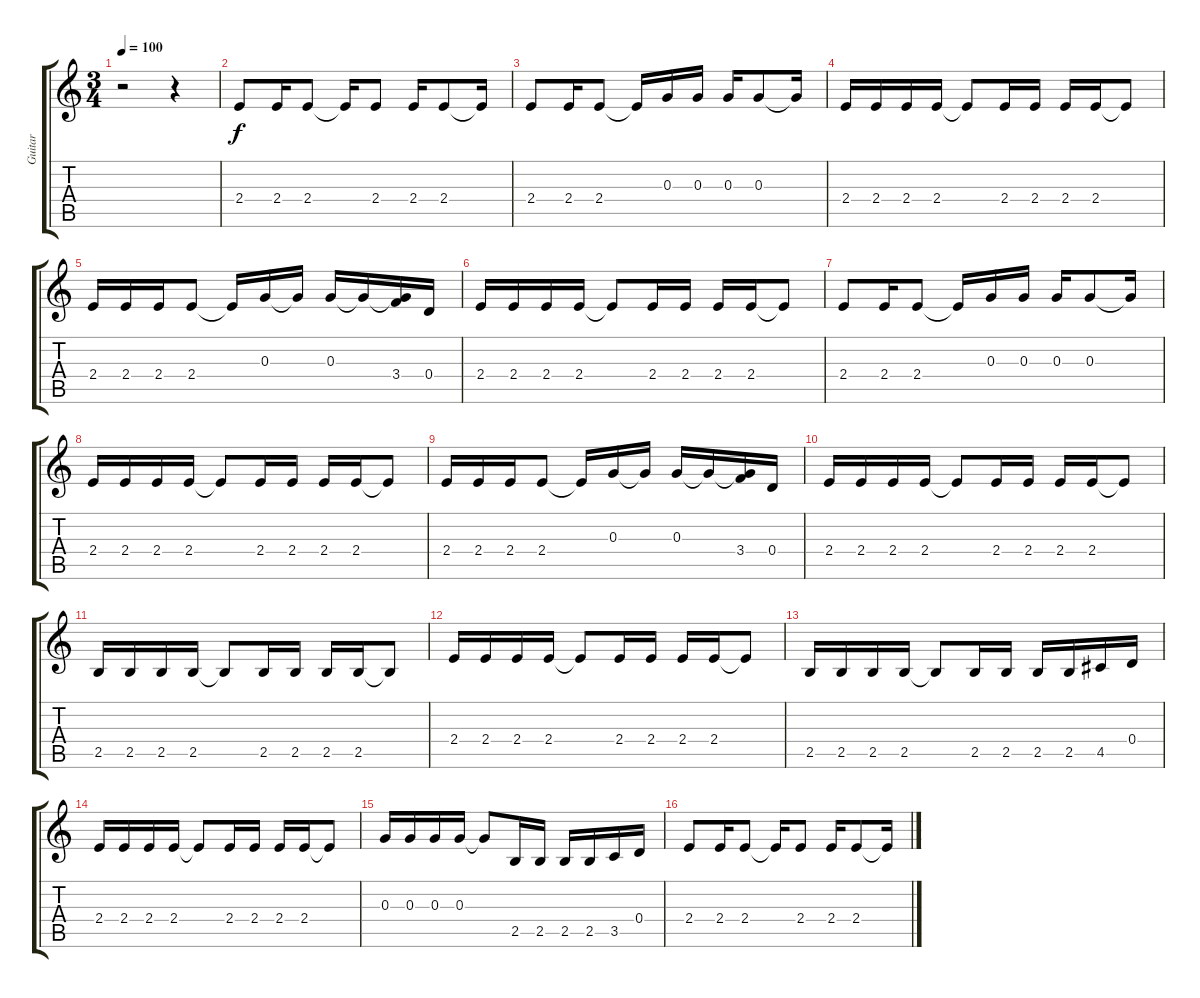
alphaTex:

\track ("Guitar" "Guitar") {instrument acousticguitarsteel}
\staff {score tabs}
\tuning (E4 B3 G3 D3 A2 E2) {hide}
\ts (3 4)
\tempo 100
\clef g2
\ks c
r.2{dy f instrument acousticguitarsteel} r.4 |
2.4.8 2.4.16 2.4.8 2.4{t}.16 2.4.8 2.4.16 2.4.8 2.4{t}.16 |
2.4.8 2.4.16 2.4.8 2.4{t}.16 0.3.16 0.3.16 0.3.16 0.3.8 0.3{t}.16 |
2.4.16 2.4.16 2.4.16 2.4.16 2.4{t}.8 2.4.16 2.4.16 2.4.16 2.4.16 2.4{t}.8 |
2.4.16 2.4.16 2.4.16 2.4.8 2.4{t}.16 0.3.16 0.3{t}.16 0.3.16 0.3{t}.16 (0.3{t} 3.4).16 0.4.16 |
2.4.16 2.4.16 2.4.16 2.4.16 2.4{t}.8 2.4.16 2.4.16 2.4.16 2.4.16 2.4{t}.8 |
2.4.8 2.4.16 2.4.8 2.4{t}.16 0.3.16 0.3.16 0.3.16 0.3.8 0.3{t}.16 |
2.4.16 2.4.16 2.4.16 2.4.16 2.4{t}.8 2.4.16 2.4.16 2.4.16 2.4.16 2.4{t}.8 |
2.4.16 2.4.16 2.4.16 2.4.8 2.4{t}.16 0.3.16 0.3{t}.16 0.3.16 0.3{t}.16 (0.3{t} 3.4).16 0.4.16 |
2.4.16 2.4.16 2.4.16 2.4.16 2.4{t}.8 2.4.16 2.4.16 2.4.16 2.4.16 2.4{t}.8 |
2.5.16 2.5.16 2.5.16 2.5.16 2.5{t}.8 2.5.16 2.5.16 2.5.16 2.5.16 2.5{t}.8 |
2.4.16 2.4.16 2.4.16 2.4.16 2.4{t}.8 2.4.16 2.4.16 2.4.16 2.4.16 2.4{t}.8 |
2.5.16 2.5.16 2.5.16 2.5.16 2.5{t}.8 2.5.16 2.5.16 2.5.16 2.5.16 4.5.16 0.4.16 |
2.4.16 2.4.16 2.4.16 2.4.16 2.4{t}.8 2.4.16 2.4.16 2.4.16 2.4.16 2.4{t}.8 |
0.3.16 0.3.16 0.3.16 0.3.16 0.3{t}.8 2.5.16 2.5.16 2.5.16 2.5.16 3.5.16 0.4.16 |
2.4.8 2.4.16 2.4.8 2.4{t}.16 2.4.8 2.4.16 2.4.8 2.4{t}.16
